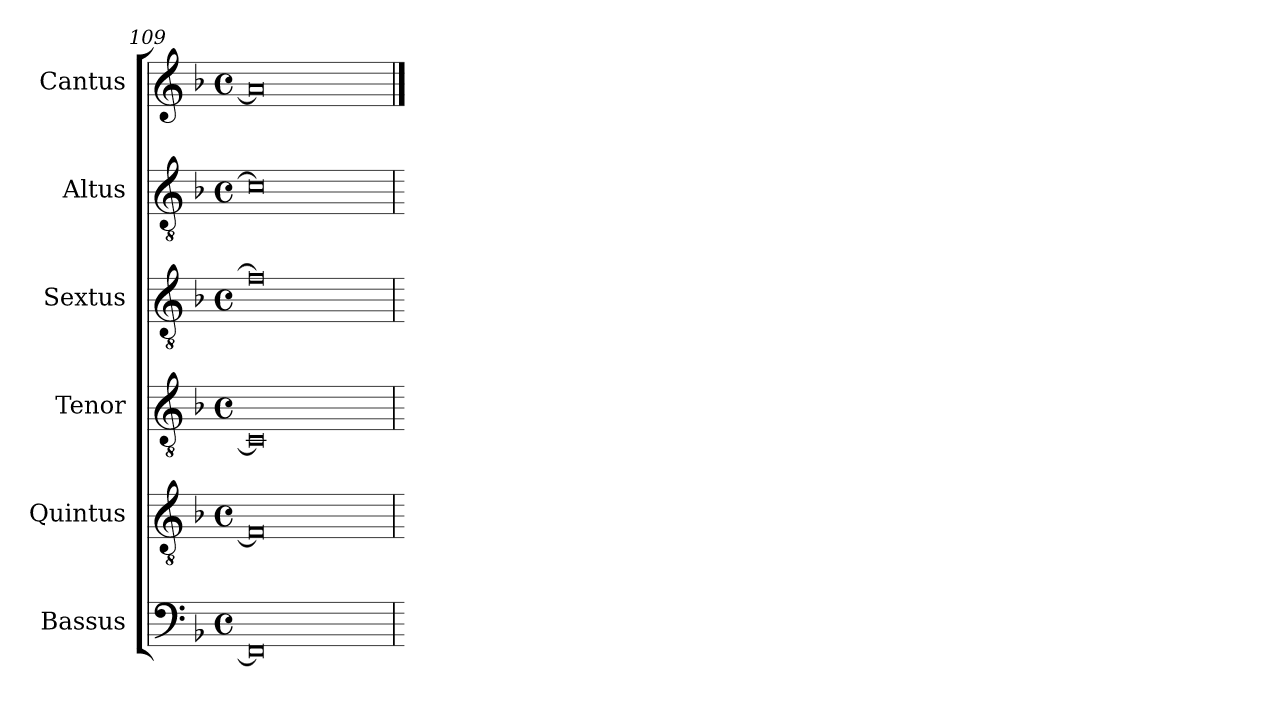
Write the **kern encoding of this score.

**kern	**kern	**kern	**kern	**kern	**kern
*part6	*part5	*part4	*part3	*part2	*part1
*staff6	*staff5	*staff4	*staff3	*staff2	*staff1
*I"Bassus	*I"Quintus	*I"Tenor	*I"Sextus	*I"Altus	*I"Cantus
*clefF4	*clefGv2	*clefGv2	*clefGv2	*clefGv2	*clefG2
*k[b-]	*k[b-]	*k[b-]	*k[b-]	*k[b-]	*k[b-]
*F:	*F:	*F:	*F:	*F:	*F:
*M4/4	*M4/4	*M4/4	*M4/4	*M4/4	*M4/4
*met(c)	*met(c)	*met(c)	*met(c)	*met(c)	*met(c)
=109	=109	=109	=109	=109	=109
0FF]	0F]	0C]	0f]	0c]	0a]
=	=	=	=	=	==
*-	*-	*-	*-	*-	*-
